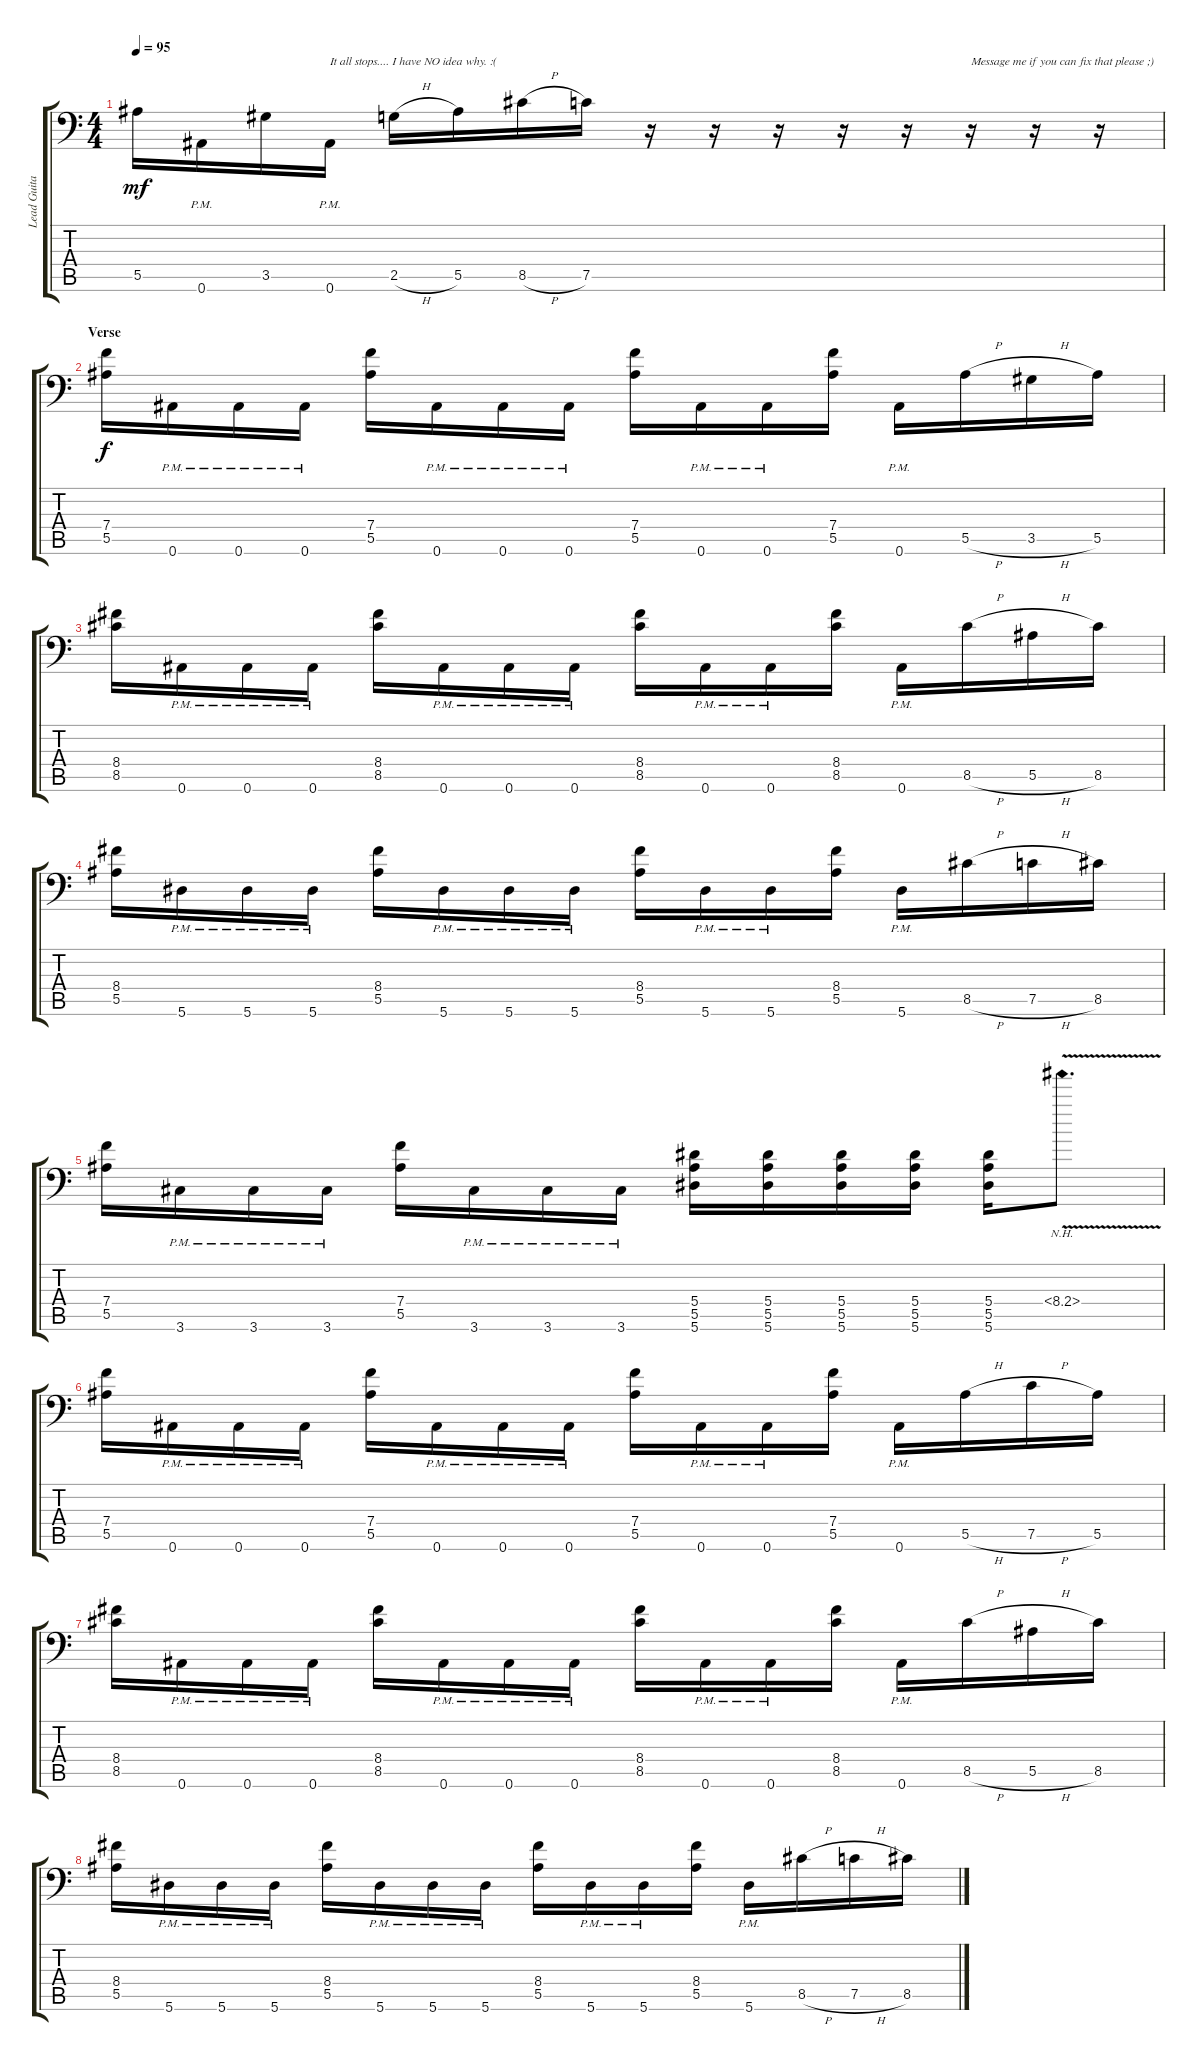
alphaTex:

\track ("Lead Guitar" "Lead Guita") {instrument distortionguitar}
\staff {score tabs}
\tuning (C4 G3 Eb3 Bb2 F2 Bb1) {hide}
\ts (4 4)
\tempo 95
\clef f4
\ks c
5.5.16{dy mf} 0.6{pm}.16 3.5.16 0.6{pm}.16{txt "It all stops.... I have NO idea why. :("} 2.5{h}.16 5.5.16 8.5{h}.16 7.5.16 r.16 r.16 r.16 r.16 r.16 r.16{txt "Message me if you can fix that please ;)"} r.16 r.16 |
\section ("" "Verse")
(7.4 5.5).16{dy f} 0.6{pm}.16 0.6{pm}.16 0.6{pm}.16 (7.4 5.5).16 0.6{pm}.16 0.6{pm}.16 0.6{pm}.16 (7.4 5.5).16 0.6{pm}.16 0.6{pm}.16 (7.4 5.5).16 0.6{pm}.16 5.5{h}.16 3.5{h}.16 5.5.16 |
(8.4 8.5).16 0.6{pm}.16 0.6{pm}.16 0.6{pm}.16 (8.4 8.5).16 0.6{pm}.16 0.6{pm}.16 0.6{pm}.16 (8.4 8.5).16 0.6{pm}.16 0.6{pm}.16 (8.4 8.5).16 0.6{pm}.16 8.5{h}.16 5.5{h}.16 8.5.16 |
(8.4 5.5).16 5.6{pm}.16 5.6{pm}.16 5.6{pm}.16 (8.4 5.5).16 5.6{pm}.16 5.6{pm}.16 5.6{pm}.16 (8.4 5.5).16 5.6{pm}.16 5.6{pm}.16 (8.4 5.5).16 5.6{pm}.16 8.5{h}.16 7.5{h}.16 8.5.16 |
(7.4 5.5).16 3.6{pm}.16 3.6{pm}.16 3.6{pm}.16 (7.4 5.5).16 3.6{pm}.16 3.6{pm}.16 3.6{pm}.16 (5.4 5.5 5.6).16 (5.4 5.5 5.6).16 (5.4 5.5 5.6).16 (5.4 5.5 5.6).16 (5.4 5.5 5.6).16 8.4{nh v}.8{d} |
(7.4 5.5).16 0.6{pm}.16 0.6{pm}.16 0.6{pm}.16 (7.4 5.5).16 0.6{pm}.16 0.6{pm}.16 0.6{pm}.16 (7.4 5.5).16 0.6{pm}.16 0.6{pm}.16 (7.4 5.5).16 0.6{pm}.16 5.5{h}.16 7.5{h}.16 5.5.16 |
(8.4 8.5).16 0.6{pm}.16 0.6{pm}.16 0.6{pm}.16 (8.4 8.5).16 0.6{pm}.16 0.6{pm}.16 0.6{pm}.16 (8.4 8.5).16 0.6{pm}.16 0.6{pm}.16 (8.4 8.5).16 0.6{pm}.16 8.5{h}.16 5.5{h}.16 8.5.16 |
(8.4 5.5).16 5.6{pm}.16 5.6{pm}.16 5.6{pm}.16 (8.4 5.5).16 5.6{pm}.16 5.6{pm}.16 5.6{pm}.16 (8.4 5.5).16 5.6{pm}.16 5.6{pm}.16 (8.4 5.5).16 5.6{pm}.16 8.5{h}.16 7.5{h}.16 8.5.16
